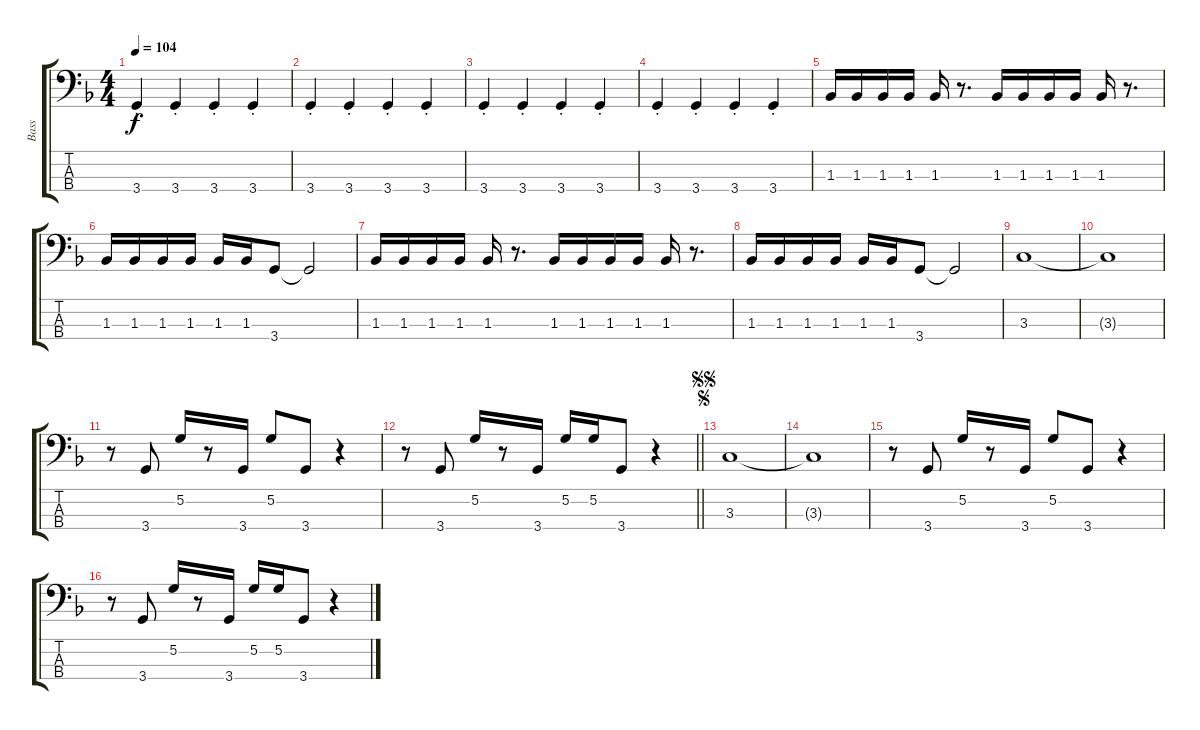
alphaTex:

\track ("Bass" "Bass") {instrument electricbassfinger}
\staff {score tabs}
\tuning (G2 D2 A1 E1) {hide}
\ts (4 4)
\tempo 104
\clef f4
\ks f
3.4{st}.4{dy f} 3.4{st}.4 3.4{st}.4 3.4{st}.4 |
3.4{st}.4 3.4{st}.4 3.4{st}.4 3.4{st}.4 |
3.4{st}.4 3.4{st}.4 3.4{st}.4 3.4{st}.4 |
3.4{st}.4 3.4{st}.4 3.4{st}.4 3.4{st}.4 |
1.3.16 1.3.16 1.3.16 1.3.16 1.3.16 r.8{d} 1.3.16 1.3.16 1.3.16 1.3.16 1.3.16 r.8{d} |
1.3.16 1.3.16 1.3.16 1.3.16 1.3.16 1.3.16 3.4.8 3.4{t}.2 |
1.3.16 1.3.16 1.3.16 1.3.16 1.3.16 r.8{d} 1.3.16 1.3.16 1.3.16 1.3.16 1.3.16 r.8{d} |
1.3.16 1.3.16 1.3.16 1.3.16 1.3.16 1.3.16 3.4.8 3.4{t}.2 |
3.3.1 |
3.3{t}.1 |
r.8 3.4.8 5.2.16 r.8 3.4.16 5.2.8 3.4.8 r.4 |
\barLineRight lightlight
r.8 3.4.8 5.2.16 r.8 3.4.16 5.2.16 5.2.16 3.4.8 r.4 |
\jump segno
\jump segnosegno
3.3.1 |
3.3{t}.1 |
r.8 3.4.8 5.2.16 r.8 3.4.16 5.2.8 3.4.8 r.4 |
r.8 3.4.8 5.2.16 r.8 3.4.16 5.2.16 5.2.16 3.4.8 r.4
